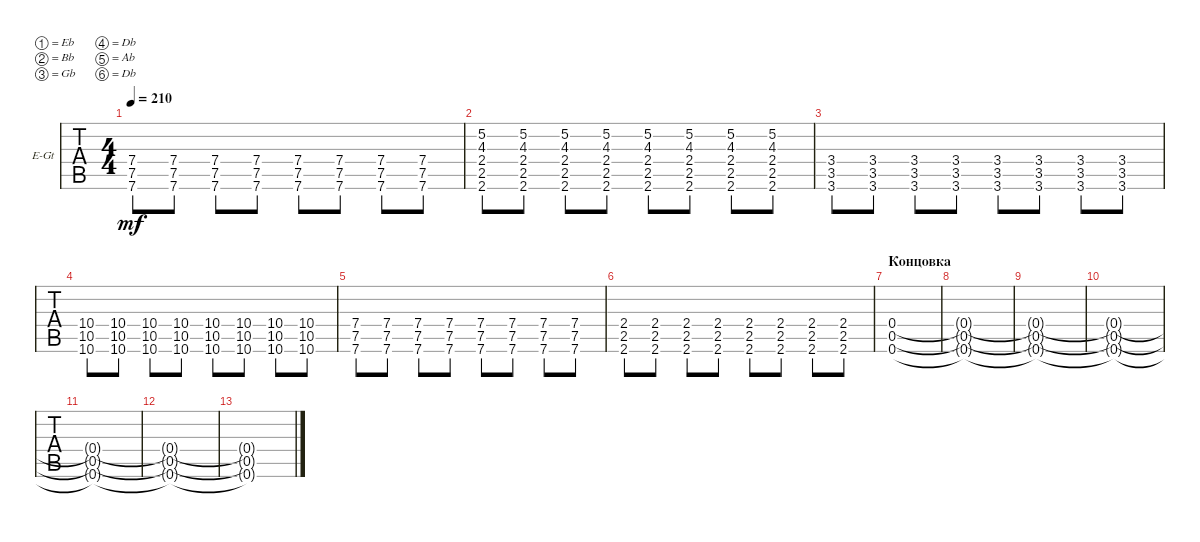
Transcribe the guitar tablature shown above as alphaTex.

\defaultSystemsLayout 4
\bracketExtendMode groupsimilarinstruments
\firstSystemTrackNameOrientation horizontal
\otherSystemsTrackNameOrientation horizontal
\track ("Electric Guitar" "E-Gt") {instrument distortionguitar}
\staff {tabs}
\tuning (Eb4 Bb3 Gb3 Db3 Ab2 Db2)
\ts (4 4)
\tempo 210
\clef g2
\ks c
(7.6 7.5 7.4).8{dy mf} (7.6 7.5 7.4).8 (7.6 7.5 7.4).8 (7.6 7.5 7.4).8 (7.6 7.5 7.4).8 (7.6 7.5 7.4).8 (7.6 7.5 7.4).8 (7.6 7.5 7.4).8 |
(2.6 2.5 2.4 4.3 5.2).8 (2.6 2.5 2.4 4.3 5.2).8 (2.6 2.5 2.4 4.3 5.2).8 (2.6 2.5 2.4 4.3 5.2).8 (2.6 2.5 2.4 4.3 5.2).8 (2.6 2.5 2.4 4.3 5.2).8 (2.6 2.5 2.4 4.3 5.2).8 (2.6 2.5 2.4 4.3 5.2).8 |
(3.6 3.5 3.4).8 (3.6 3.4 3.5).8 (3.6 3.5 3.4).8 (3.6 3.4 3.5).8 (3.6 3.5 3.4).8 (3.6 3.4 3.5).8 (3.6 3.5 3.4).8 (3.6 3.4 3.5).8 |
(10.5 10.6 10.4).8 (10.5 10.6 10.4).8 (10.5 10.6 10.4).8 (10.5 10.6 10.4).8 (10.5 10.6 10.4).8 (10.5 10.6 10.4).8 (10.5 10.6 10.4).8 (10.5 10.6 10.4).8 |
(7.6 7.5 7.4).8 (7.6 7.5 7.4).8 (7.6 7.5 7.4).8 (7.6 7.5 7.4).8 (7.6 7.5 7.4).8 (7.6 7.5 7.4).8 (7.6 7.5 7.4).8 (7.6 7.5 7.4).8 |
(2.6 2.5 2.4).8 (2.6 2.5 2.4).8 (2.6 2.5 2.4).8 (2.6 2.5 2.4).8 (2.6 2.5 2.4).8 (2.6 2.5 2.4).8 (2.6 2.5 2.4).8 (2.6 2.5 2.4).8 |
\section ("" "Концовка")
(0.6 0.5 0.4).1 |
(0.6{t} 0.5{t} 0.4{t}).1 |
(0.6{t} 0.5{t} 0.4{t}).1 |
(0.6{t} 0.5{t} 0.4{t}).1 |
(0.6{t} 0.5{t} 0.4{t}).1 |
(0.6{t} 0.5{t} 0.4{t}).1 |
(0.6{t} 0.5{t} 0.4{t}).1
